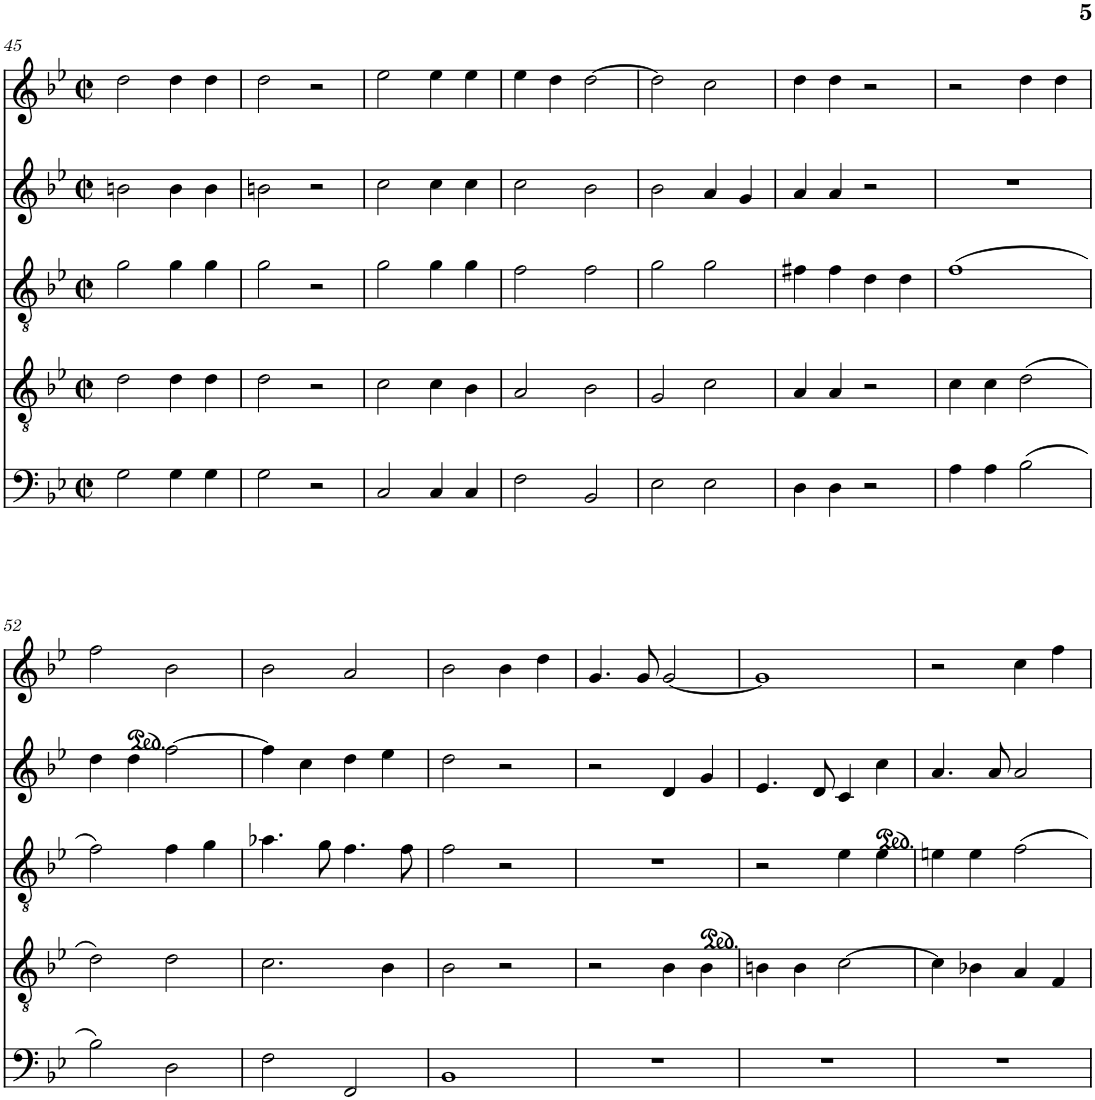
**kern	**kern	**kern	**kern	**kern
*part5	*part4	*part3	*part2	*part1
*staff5	*staff4	*staff3	*staff2	*staff1
*I"Voice	*I"Voice	*I"Voice	*I"Voice	*I"Voice
*I'V	*I'V	*I'V	*I'V	*I'V
!!LO:PB:g=z
*clefF4	*clefGv2	*clefGv2	*clefG2	*clefG2
*k[b-e-]	*k[b-e-]	*k[b-e-]	*k[b-e-]	*k[b-e-]
*M2/2	*M2/2	*M2/2	*M2/2	*M2/2
*met(c|)	*met(c|)	*met(c|)	*met(c|)	*met(c|)
=45	=45	=45	=45	=45
2G\	2d\	2g\	2bn\	2dd\
4G\	4d\	4g\	4b\	4dd\
4G\	4d\	4g\	4b\	4dd\
=46	=46	=46	=46	=46
2G\	2d\	2g\	2bn\	2dd\
2r	2r	2r	2r	2r
=47	=47	=47	=47	=47
2C/	2c\	2g\	2cc\	2ee-\
4C/	4c\	4g\	4cc\	4ee-\
4C/	4B-\	4g\	4cc\	4ee-\
=48	=48	=48	=48	=48
2F\	2A/	2f\	2cc\	4ee-\
.	.	.	.	4dd\
2BB-/	2B-\	2f\	2b-\	[>2dd\
=49	=49	=49	=49	=49
2E-\	2G/	2g\	2b-\	2dd\]
2E-\	2c\	2g\	4a/	2cc\
.	.	.	4g/	.
=50	=50	=50	=50	=50
4D\	4A/	4f#X\	4a/	4dd\
4D\	4A/	4f#\	4a/	4dd\
2r	2r	4d\	2r	2r
.	.	4d\	.	.
=51	=51	=51	=51	=51
4A\	4c\	(>1f	1r	2r
4A\	4c\	.	.	.
(>2B-\	(>2d\	.	.	4dd\
.	.	.	.	4dd\
!!LO:LB:g=z
=52	=52	=52	=52	=52
2B-\)	2d\)	2f\)	4dd\	2ff\
.	.	.	4dd\	.
2D\	2d\	4f\	[>2ff\	2b-\
.	.	4g\	.	.
=53	=53	=53	=53	=53
2F\	2.c\	4.a-X\	4ff\]	2b-\
.	.	.	4cc\	.
.	.	8g\	.	.
2FF/	.	4.f\	4dd\	2a/
.	4B-\	.	4ee-\	.
.	.	8f\	.	.
=54	=54	=54	=54	=54
1BB-	2B-\	2f\	2dd\	2b-\
.	2r	2r	2r	4b-\
.	.	.	.	4dd\
=55	=55	=55	=55	=55
1r	2r	1r	2r	4.g/
.	.	.	.	8g/
.	4B-\	.	4d/	[<2g/
.	4B-\	.	4g/	.
=56	=56	=56	=56	=56
1r	4Bn\	2r	4.e-/	1g]
.	4B\	.	.	.
.	.	.	8d/	.
.	[>2c\	4e-\	4c/	.
.	.	4e-\	4cc\	.
=57	=57	=57	=57	=57
1r	4c\]	4en\	4.a/	2r
.	4B-X\	4e\	.	.
.	.	.	8a/	.
.	4A/	2f\	2a/	4cc\
.	4F/	.	.	4ff\
=	=	=	=	=
*-	*-	*-	*-	*-
